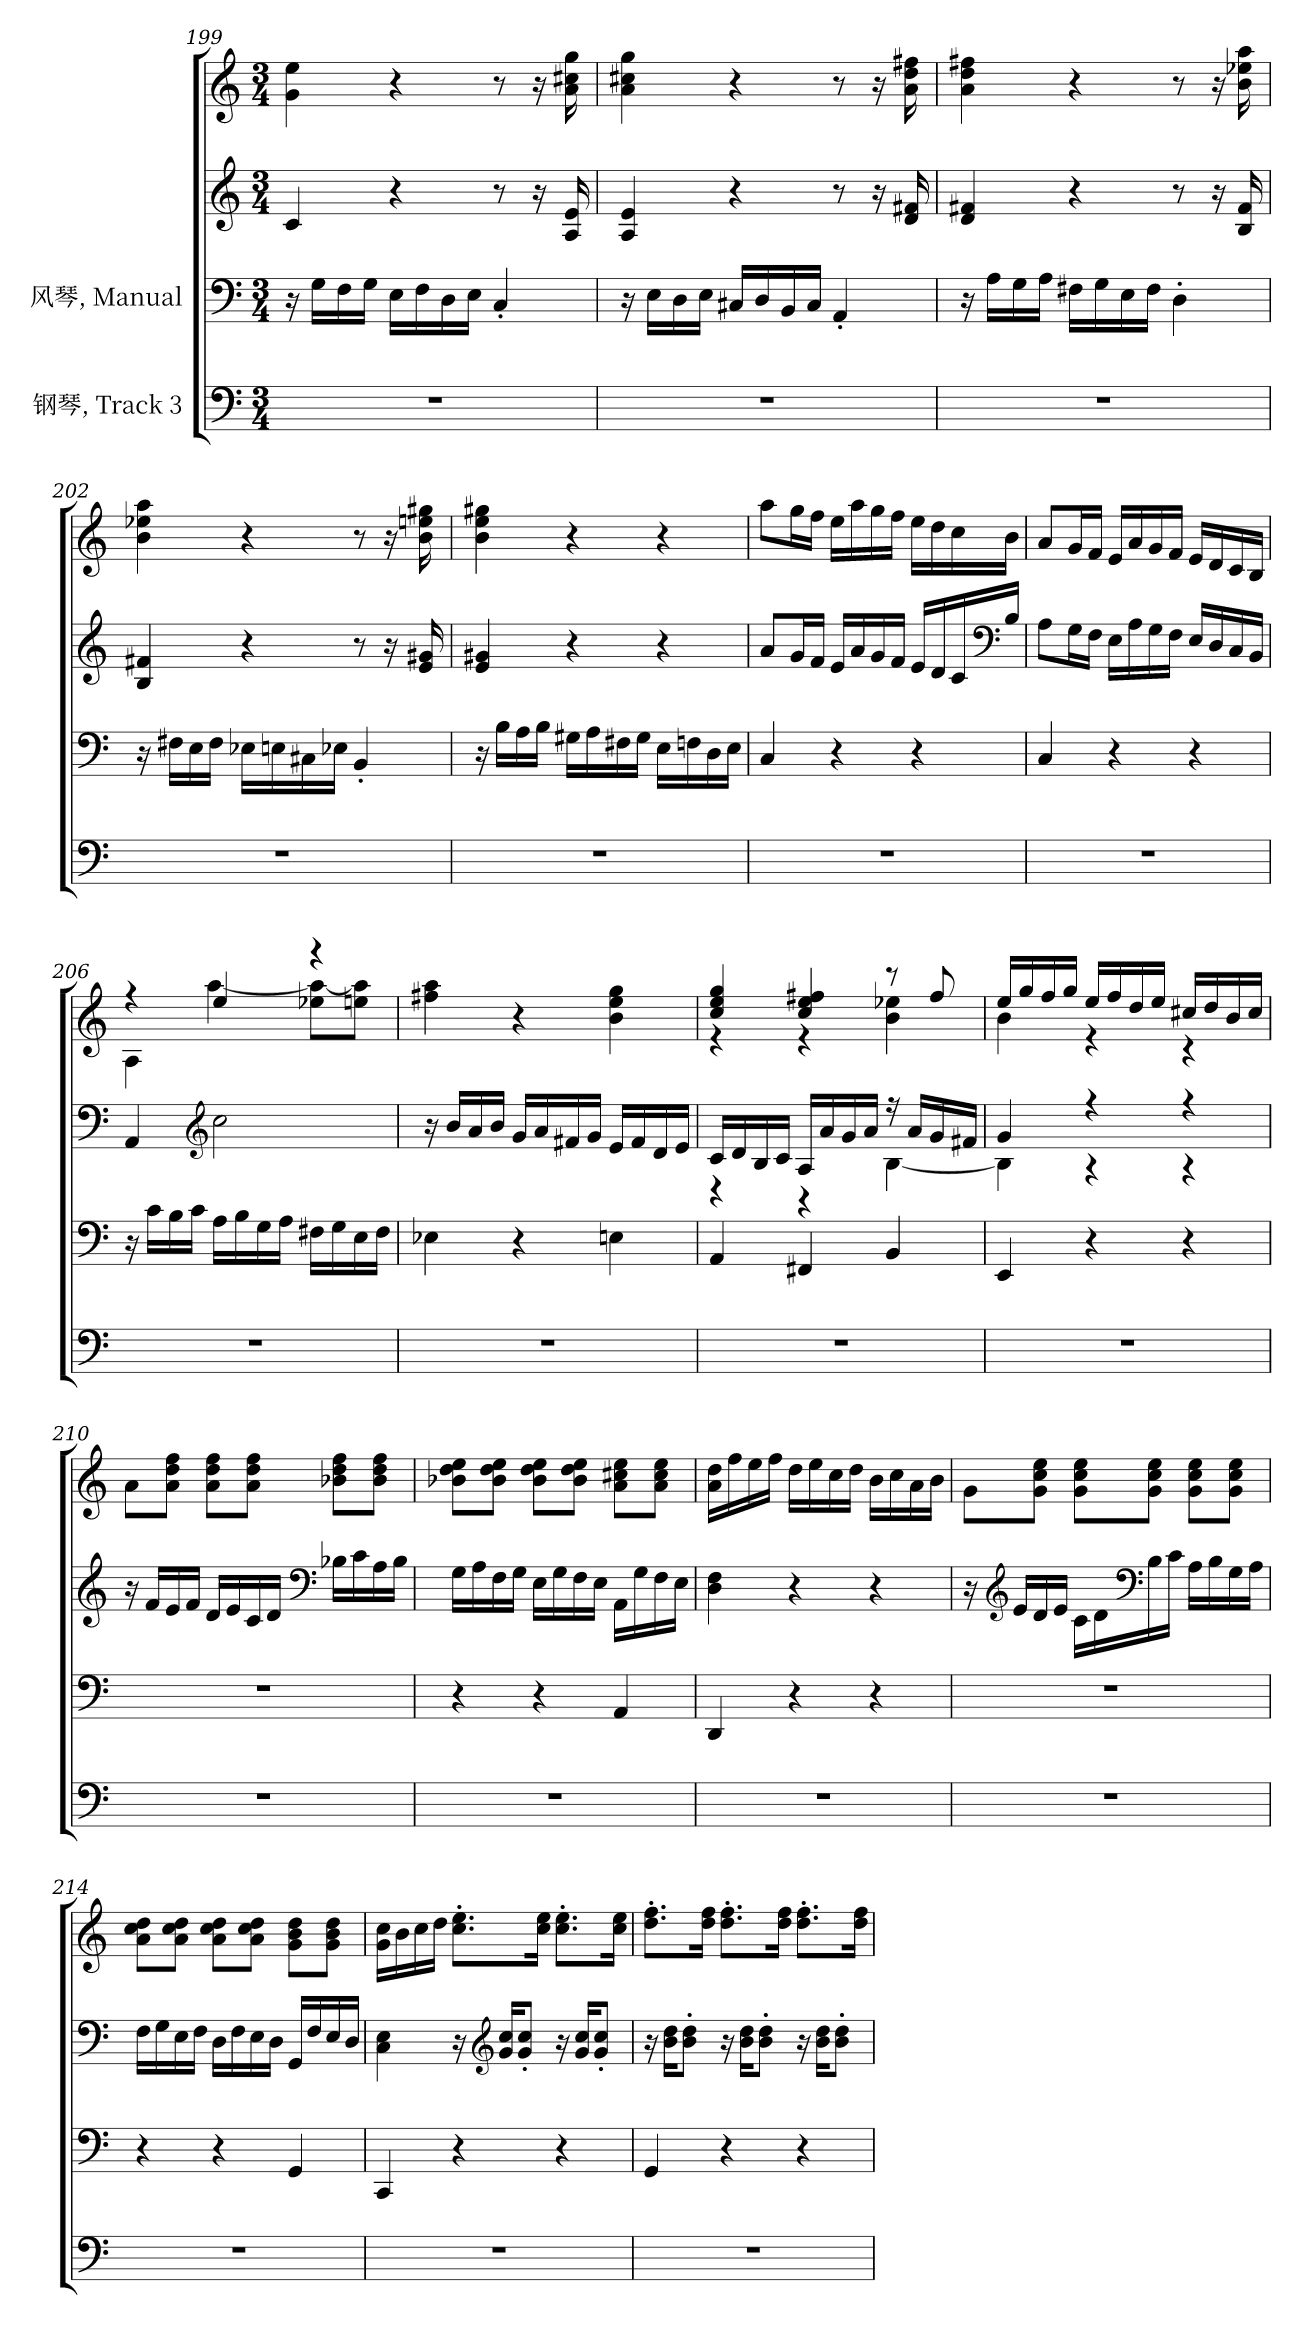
**kern	**kern	**kern	**kern
*part2	*part1	*part1	*part1
*staff4	*staff3	*staff2	*staff1
*I"钢琴, Track 3	*I"风琴, Manual	*	*
!!LO:PB:g=z
*clefF4	*clefF4	*clefG2	*clefG2
*k[]	*k[]	*k[]	*k[]
*M3/4	*M3/4	*M3/4	*M3/4
=199	=199	=199	=199
2.r	16r	4c/	4g\ 4ee\
.	16G\LL	.	.
.	16F\	.	.
.	16G\JJ	.	.
.	16E\LL	4r	4r
.	16F\	.	.
.	16D\	.	.
.	16E\JJ	.	.
.	4C'/	8r	8r
.	.	16r	16r
.	.	16A/ 16e/	16a\ 16cc#X\ 16gg\
=200	=200	=200	=200
2.r	16r	4A/ 4e/	4a\ 4cc#X\ 4gg\
.	16E\LL	.	.
.	16D\	.	.
.	16E\JJ	.	.
.	16C#X/LL	4r	4r
.	16D/	.	.
.	16BB/	.	.
.	16C#/JJ	.	.
.	4AA'/	8r	8r
.	.	16r	16r
.	.	16d/ 16f#X/	16a\ 16dd\ 16ff#X\
=201	=201	=201	=201
2.r	16r	4d/ 4f#X/	4a\ 4dd\ 4ff#X\
.	16A\LL	.	.
.	16G\	.	.
.	16A\JJ	.	.
.	16F#X\LL	4r	4r
.	16G\	.	.
.	16E\	.	.
.	16F#\JJ	.	.
.	4D'\	8r	8r
.	.	16r	16r
.	.	16B/ 16f#/	16b\ 16ee-X\ 16aa\
!!LO:LB:g=z
=202	=202	=202	=202
2.r	16r	4B/ 4f#X/	4b\ 4ee-X\ 4aa\
.	16F#X\LL	.	.
.	16E\	.	.
.	16F#\JJ	.	.
.	16E-X\LL	4r	4r
.	16En\	.	.
.	16C#X\	.	.
.	16E-X\JJ	.	.
.	4BB'/	8r	8r
.	.	16r	16r
.	.	16e/ 16g#X/	16b\ 16een\ 16gg#X\
=203	=203	=203	=203
2.r	16r	4e/ 4g#X/	4b\ 4ee\ 4gg#X\
.	16B\LL	.	.
.	16A\	.	.
.	16B\JJ	.	.
.	16G#X\LL	4r	4r
.	16A\	.	.
.	16F#X\	.	.
.	16G#\JJ	.	.
.	16E\LL	4r	4r
.	16Fn\	.	.
.	16D\	.	.
.	16E\JJ	.	.
!!LO:LB:g=z
=204	=204	=204	=204
2.r	4C/	8a/L	8aa\L
.	.	16g/L	16gg\L
.	.	16f/JJ	16ff\JJ
.	4r	16e/LL	16ee\LL
.	.	16a/	16aa\
.	.	16g/	16gg\
.	.	16f/JJ	16ff\JJ
.	4r	16e/LL	16ee\LL
.	.	16d/	16dd\
.	.	16c/	16cc\
*	*	*clefF4	*
.	.	16B/JJ	16b\JJ
=205	=205	=205	=205
2.r	4C/	8A\L	8a/L
.	.	16G\L	16g/L
.	.	16F\JJ	16f/JJ
.	4r	16E\LL	16e/LL
.	.	16A\	16a/
.	.	16G\	16g/
.	.	16F\JJ	16f/JJ
.	4r	16E/LL	16e/LL
.	.	16D/	16d/
.	.	16C/	16c/
.	.	16BB/JJ	16B/JJ
=206	=206	=206	=206
*	*	*	*^
2.r	16r	4AA/	4r	4A\
.	16c\LL	.	.	.
.	16B\	.	.	.
.	16c\JJ	.	.	.
*	*	*clefG2	*	*
.	16A\LL	2cc\	4ee/	[4aa\
.	16B\	.	.	.
.	16G\	.	.	.
.	16A\JJ	.	.	.
.	16F#X\LL	.	4r	8ee-X\ 8aa\_L
.	16G\	.	.	.
.	16E\	.	.	8een\ 8aa\]J
.	16F#\JJ	.	.	.
*	*	*	*v	*v
!!LO:PB:g=z
=207	=207	=207	=207
2.r	4E-X\	16r	4ff#X\ 4aa\
.	.	16b/LL	.
.	.	16a/	.
.	.	16b/JJ	.
.	4r	16g/LL	4r
.	.	16a/	.
.	.	16f#X/	.
.	.	16g/JJ	.
.	4En\	16e/LL	4b\ 4ee\ 4gg\
.	.	16f#/	.
.	.	16d/	.
.	.	16e/JJ	.
=208	=208	=208	=208
*	*	*^	*^
2.r	4AA/	16c/LL	4r	4cc/ 4ee/ 4gg/	4r
.	.	16d/	.	.	.
.	.	16B/	.	.	.
.	.	16c/JJ	.	.	.
.	4FF#X/	16A/LL	4r	4cc/ 4ee/ 4ff#X/	4r
.	.	16a/	.	.	.
.	.	16g/	.	.	.
.	.	16a/JJ	.	.	.
.	4BB/	16r	[4B\	8r	4b\ 4ee-X\
.	.	16a/LL	.	.	.
.	.	16g/	.	8ff#/	.
.	.	16f#X/JJ	.	.	.
=209	=209	=209	=209	=209	=209
2.r	4EE/	4g/	4B\]	16ee/LL	4b\
.	.	.	.	16gg/	.
.	.	.	.	16ff/	.
.	.	.	.	16gg/JJ	.
.	4r	4r	4r	16ee/LL	4r
.	.	.	.	16ff/	.
.	.	.	.	16dd/	.
.	.	.	.	16ee/JJ	.
.	4r	4r	4r	16cc#X/LL	4r
.	.	.	.	16dd/	.
.	.	.	.	16b/	.
.	.	.	.	16cc#/JJ	.
*	*	*v	*v	*	*
*	*	*	*v	*v
!!LO:LB:g=z
=210	=210	=210	=210
2.r	2.r	16r	8a\L
.	.	16f/LL	.
.	.	16e/	8a\ 8dd\ 8ff\J
.	.	16f/JJ	.
.	.	16d/LL	8a\ 8dd\ 8ff\L
.	.	16e/	.
.	.	16c/	8a\ 8dd\ 8ff\J
.	.	16d/JJ	.
*	*	*clefF4	*
.	.	16B-X\LL	8b-X\ 8dd\ 8ff\L
.	.	16c\	.
.	.	16A\	8b-\ 8dd\ 8ff\J
.	.	16B-\JJ	.
=211	=211	=211	=211
2.r	4r	16G\LL	8b-X\ 8dd\ 8ee\L
.	.	16A\	.
.	.	16F\	8b-\ 8dd\ 8ee\J
.	.	16G\JJ	.
.	4r	16E\LL	8b-\ 8dd\ 8ee\L
.	.	16G\	.
.	.	16F\	8b-\ 8dd\ 8ee\J
.	.	16E\JJ	.
.	4AA/	16AA\LL	8a\ 8cc#X\ 8ee\L
.	.	16G\	.
.	.	16F\	8a\ 8cc#\ 8ee\J
.	.	16E\JJ	.
=212	=212	=212	=212
2.r	4DD/	4D\ 4F\	16a\ 16dd\LL
.	.	.	16ff\
.	.	.	16ee\
.	.	.	16ff\JJ
.	4r	4r	16dd\LL
.	.	.	16ee\
.	.	.	16cc\
.	.	.	16dd\JJ
.	4r	4r	16b\LL
.	.	.	16cc\
.	.	.	16a\
.	.	.	16b\JJ
!!LO:LB:g=z
=213	=213	=213	=213
2.r	2.r	16r	8g\L
*	*	*clefG2	*
.	.	16e/LL	.
.	.	16d/	8g\ 8cc\ 8ee\J
.	.	16e/JJ	.
.	.	16c\LL	8g\ 8cc\ 8ee\L
.	.	16d\	.
*	*	*clefF4	*
.	.	16B\	8g\ 8cc\ 8ee\J
.	.	16c\JJ	.
.	.	16A\LL	8g\ 8cc\ 8ee\L
.	.	16B\	.
.	.	16G\	8g\ 8cc\ 8ee\J
.	.	16A\JJ	.
=214	=214	=214	=214
2.r	4r	16F\LL	8a\ 8cc\ 8dd\L
.	.	16G\	.
.	.	16E\	8a\ 8cc\ 8dd\J
.	.	16F\JJ	.
.	4r	16D\LL	8a\ 8cc\ 8dd\L
.	.	16F\	.
.	.	16E\	8a\ 8cc\ 8dd\J
.	.	16D\JJ	.
.	4GG/	16GG/LL	8g\ 8b\ 8dd\L
.	.	16F/	.
.	.	16E/	8g\ 8b\ 8dd\J
.	.	16D/JJ	.
=215	=215	=215	=215
2.r	4CC/	4C\ 4E\	16g\ 16cc\LL
.	.	.	16b\
.	.	.	16cc\
.	.	.	16dd\JJ
.	4r	16r	8.cc\' 8.ee\'L
*	*	*clefG2	*
.	.	16g/ 16cc/KL	.
.	.	8g/' 8cc/'J	.
.	.	.	16cc\ 16ee\Jk
.	4r	16r	8.cc\' 8.ee\'L
.	.	16g/ 16cc/KL	.
.	.	8g/' 8cc/'J	.
.	.	.	16cc\ 16ee\Jk
!!LO:PB:g=z
=216	=216	=216	=216
2.r	4GG/	16r	8.dd\' 8.ff\'L
.	.	16b\ 16dd\KL	.
.	.	8b\' 8dd\'J	.
.	.	.	16dd\ 16ff\Jk
.	4r	16r	8.dd\' 8.ff\'L
.	.	16b\ 16dd\KL	.
.	.	8b\' 8dd\'J	.
.	.	.	16dd\ 16ff\Jk
.	4r	16r	8.dd\' 8.ff\'L
.	.	16b\ 16dd\KL	.
.	.	8b\' 8dd\'J	.
.	.	.	16dd\ 16ff\Jk
=	=	=	=
*-	*-	*-	*-
